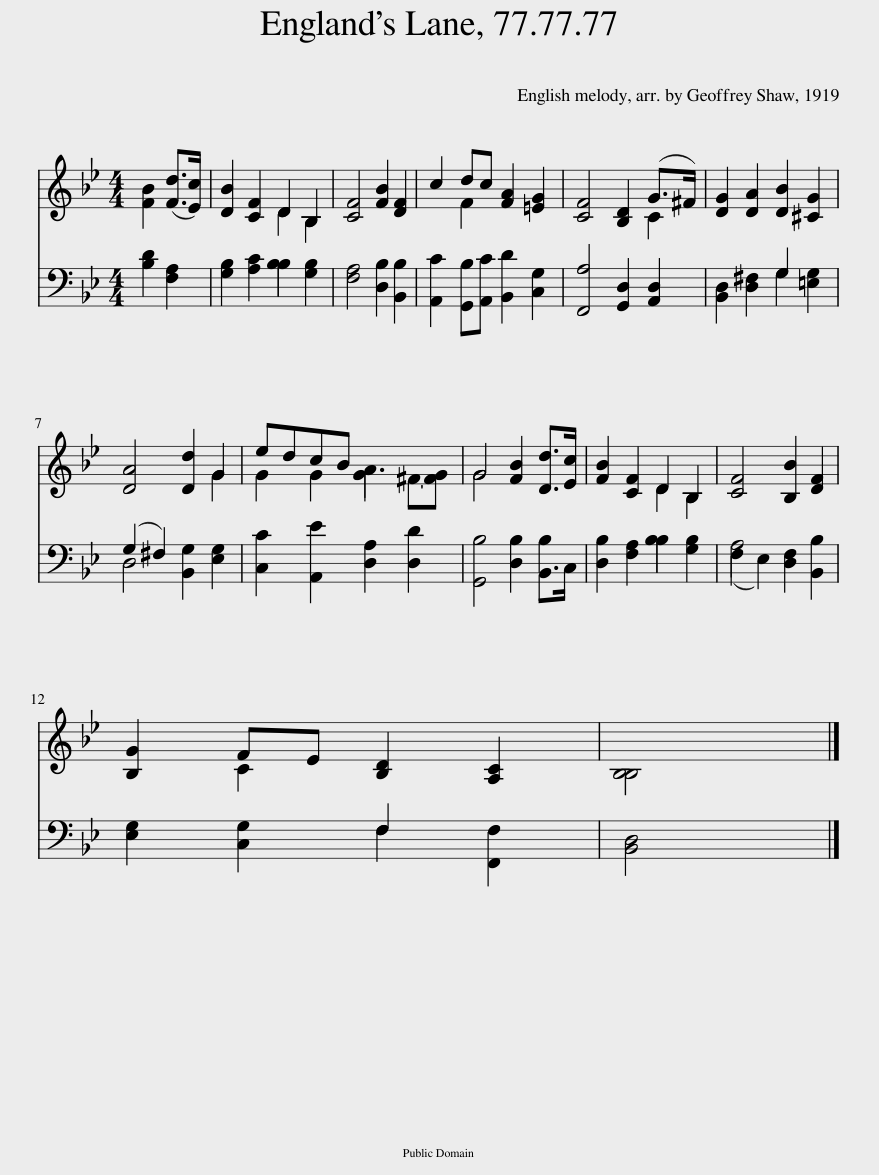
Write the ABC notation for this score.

X:1
%%score ( 1 2 ) ( 3 4 )
L:1/8
M:4/4
I:linebreak $
K:Bb
V:1 treble
V:2 treble
V:3 bass
V:4 bass
V:1
 [FB]2 ([Fd]>[Ec]) | [DB]2 [CF]2 D2 B,2 | [CF]4 [FB]2 [DF]2 | c2 dc [FA]2 [=EG]2 | [CF]4 [B,D]2 (G>^F) | %5
 [DG]2 [DA]2 [DB]2 [^CG]2 |$ [DA]4 [Dd]2 G2 | edcB G2 ^F-[FG] | G4 [FB]2 [Dd]>[Ec] | [FB]2 [CF]2 D2 B,2 | %10
 [CF]4 [B,B]2 [DF]2 |$ [B,G]2 FE [B,D]2 [A,C]2 | B,4 |] %13
V:2
 x4 | x4 D2 B,2 | x8 | x2 F2 x4 | x6 C2 | %5
 x8 |$ x6 G2 | G2 G2 A3 x | G4 x4 | x4 D2 B,2 | %10
 x8 |$ x2 C2 x4 | B,4 |] %13
V:3
 [B,D]2 [F,A,]2 | [G,B,]2 [A,C]2 B,2 [G,B,]2 | [F,A,]4 [D,B,]2 [B,,B,]2 | [A,,C]2 [G,,B,][A,,C] [B,,D]2 [C,G,]2 | [F,,A,]4 [G,,D,]2 [A,,D,]2 | %5
 [B,,D,]2 [D,^F,]2 G,2 [=E,G,]2 |$ (G,2 ^F,2) [B,,G,]2 [E,G,]2 | [C,C]2 [A,,E]2 [D,A,]2 [D,D]2 | [G,,B,]4 [D,B,]2 B,,>C, | [D,B,]2 [F,A,]2 B,2 [G,B,]2 | %10
 (F,2 E,2) [D,F,]2 [B,,B,]2 |$ [E,G,]2 [C,G,]2 F,2 [F,,F,]2 | [B,,D,]4 |] %13
V:4
 x4 | x4 B,2 x2 | x8 | x8 | x8 | %5
 x4 G,2 x2 |$ D,4 x4 | x8 | x6 B,2 | x4 B,2 x2 | %10
 A,4 x4 |$ x4 F,2 x2 | x4 |] %13
